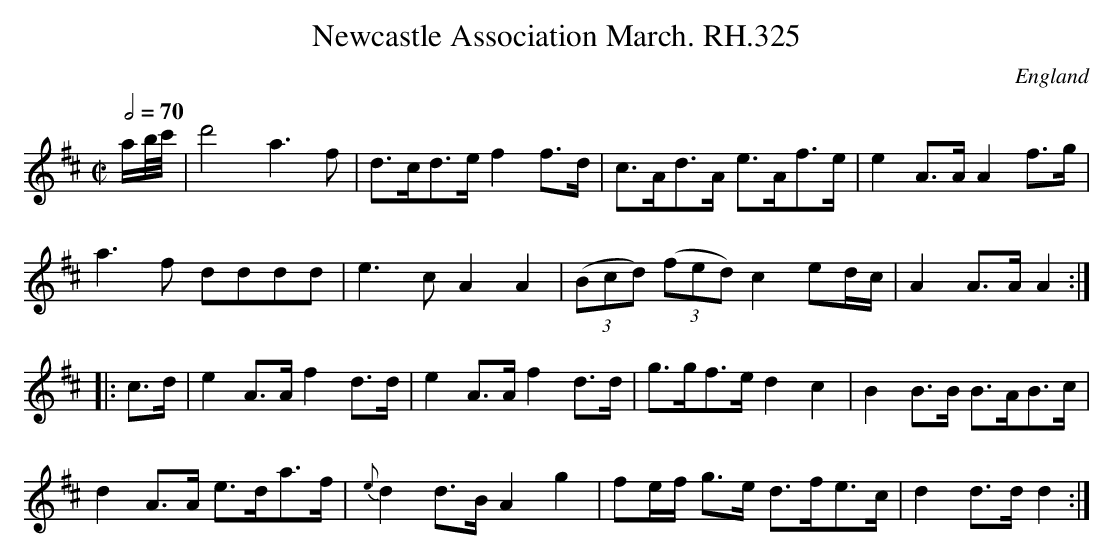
X:1
T:Newcastle Association March. RH.325
L:1/8
M:C|
O:England
Q:1/2=70
K:D
a/b/4c'/4|d'4 a3f|d>cd>e f2f>d|\
c>Ad>A e>Af>e|e2A>A A2 f>g|!
a3f dddd|e3c A2A2|\
((3Bcd) ((3fed) c2ed/c/|A2A>A A2:|!
|:c>d|e2A>A f2d>d|e2A>A f2d>d|\
g>gf>e d2c2|B2B>B B>AB>c|!
d2A>A e>da>f|{e}d2d>B A2g2|\
fe/f/ g>e d>fe>c|d2d>d d2:|
